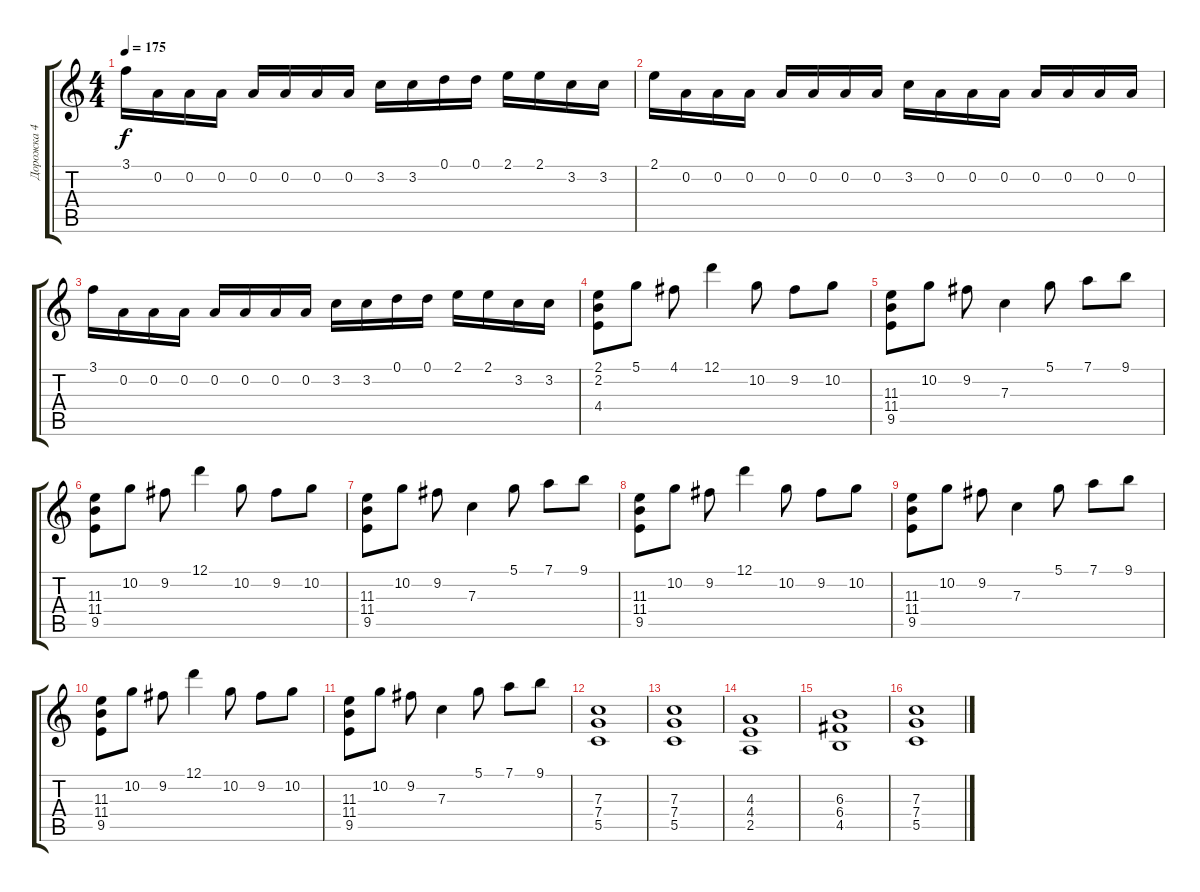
\track ("Дорожка 4" "Дорожка 4") {instrument distortionguitar}
\staff {score tabs}
\tuning (D4 A3 F3 C3 G2 D2) {hide}
\ts (4 4)
\tempo 175
\clef g2
\ks c
3.1.16{dy f} 0.2.16 0.2.16 0.2.16 0.2.16 0.2.16 0.2.16 0.2.16 3.2.16 3.2.16 0.1.16 0.1.16 2.1.16 2.1.16 3.2.16 3.2.16 |
2.1.16 0.2.16 0.2.16 0.2.16 0.2.16 0.2.16 0.2.16 0.2.16 3.2.16 0.2.16 0.2.16 0.2.16 0.2.16 0.2.16 0.2.16 0.2.16 |
3.1.16 0.2.16 0.2.16 0.2.16 0.2.16 0.2.16 0.2.16 0.2.16 3.2.16 3.2.16 0.1.16 0.1.16 2.1.16 2.1.16 3.2.16 3.2.16 |
(2.1 2.2 4.4).8 5.1.8 4.1.8 12.1.4 10.2.8 9.2.8 10.2.8 |
(11.3 11.4 9.5).8 10.2.8 9.2.8 7.3.4 5.1.8 7.1.8 9.1.8 |
(11.3 11.4 9.5).8 10.2.8 9.2.8 12.1.4 10.2.8 9.2.8 10.2.8 |
(11.3 11.4 9.5).8 10.2.8 9.2.8 7.3.4 5.1.8 7.1.8 9.1.8 |
(11.3 11.4 9.5).8 10.2.8 9.2.8 12.1.4 10.2.8 9.2.8 10.2.8 |
(11.3 11.4 9.5).8 10.2.8 9.2.8 7.3.4 5.1.8 7.1.8 9.1.8 |
(11.3 11.4 9.5).8 10.2.8 9.2.8 12.1.4 10.2.8 9.2.8 10.2.8 |
(11.3 11.4 9.5).8 10.2.8 9.2.8 7.3.4 5.1.8 7.1.8 9.1.8 |
(7.3 7.4 5.5).1 |
(7.3 7.4 5.5).1 |
(4.3 4.4 2.5).1 |
(6.3 6.4 4.5).1 |
(7.3 7.4 5.5).1
